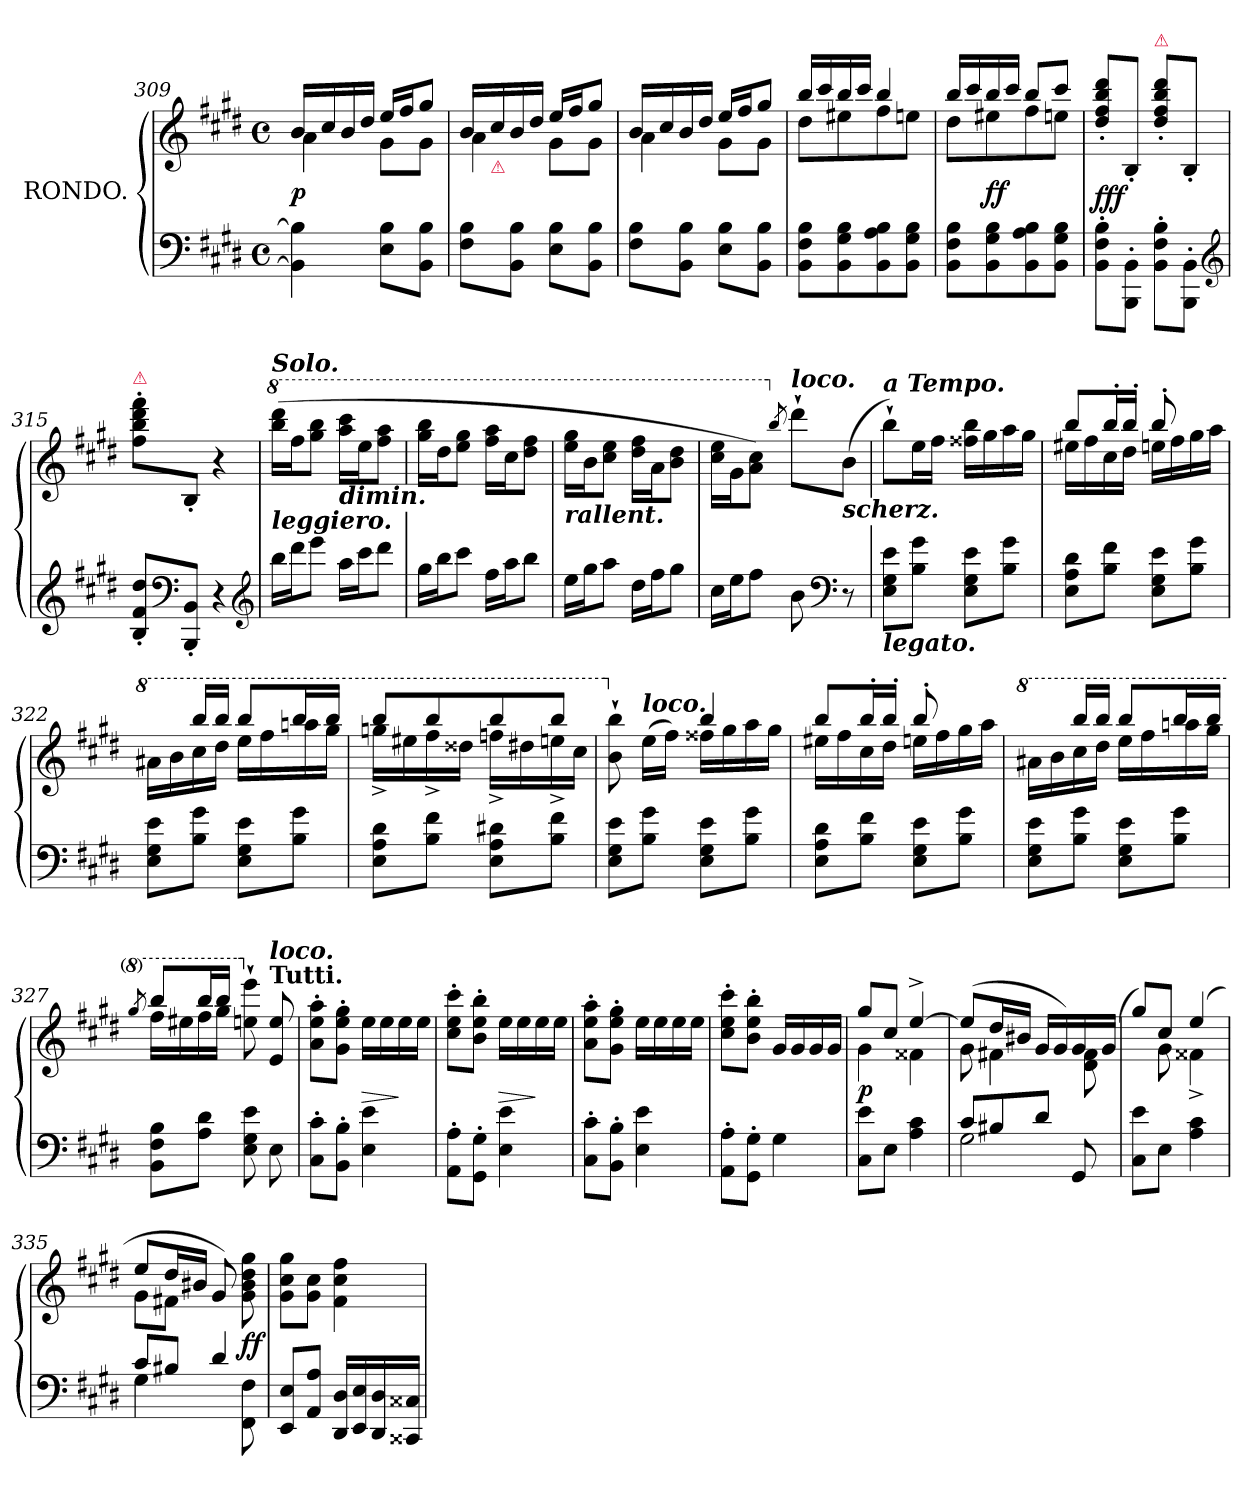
**kern	**kern	**dynam
*part1	*part1	*part1
*staff2	*staff1	*staff1/2
*I"RONDO.	*	*
*clefF4	*clefG2	*
*k[f#c#g#d#]	*k[f#c#g#d#]	*
*M2/4	*M2/4	*
*met(c)	*met(c)	*
=309	=309	=309
*	*^	*
4BB!] 4B!]	16b!LL	4a!	p
.	16cc#!	.	.
.	16b!	.	.
.	16dd#!JJ	.	.
8E!\ 8B!\L	16ee!LL	8g#!\L	.
.	16ff#!J	.	.
8BB! 8B!J	8gg#!J	8g#!J	.
=310	=310	=310	=310
8F#!\ 8B!\L	16b!LL	4a!	.
!	!LO:TX:b:i:color=crimson:t=⚠	!	!
.	16cc#!	.	.
8BB! 8B!J	16b!	.	.
.	16dd#!JJ	.	.
8E!\ 8B!\L	16ee!LL	8g#!\L	.
.	16ff#!J	.	.
8BB! 8B!J	8gg#!J	8g#!J	.
=311	=311	=311	=311
8F#!\ 8B!\L	16b!LL	4a!	.
.	16cc#!	.	.
8BB! 8B!J	16b!	.	.
.	16dd#!JJ	.	.
8E!\ 8B!\L	16ee!LL	8g#!\L	.
.	16ff#!J	.	.
8BB! 8B!J	8gg#!J	8g#!J	.
=312	=312	=312	=312
8BB!\ 8F#!\ 8B!\L	16bb!LL	8dd#!\L	.
.	16ccc#!	.	.
8BB! 8G#! 8B!	16bb!	8ee#X!	.
.	16ccc#!JJ	.	.
8BB! 8A! 8B!	4bb!	8ff#!	.
8BB! 8G#! 8B!J	.	8een!J	.
=313	=313	=313	=313
8BB!\ 8F#!\ 8B!\L	16bb!LL	8dd#!\L	.
.	16ccc#!	.	.
8BB! 8G#! 8B!	16bb!	8ee#X!	ff
.	16ccc#!JJ	.	.
8BB! 8A! 8B!	8bb!L	8ff#!	.
8BB! 8G#! 8B!J	8ccc#!J	8een!J	.
=314	=314	=314	=314
!	!LO:TX:a:color=crimson:t=⚠	!	!
*	*v	*v	*
8BB!'\ 8F#!'\ 8B!'\L	8dd#!'>\ 8ff#!'>\ 8bb!'>\ 8ddd#!'>\L	fff
8BBB!' 8BB!'J	8B'!/J	.
!	!LO:TX:a:color=crimson:t=⚠	!
8BB!'\ 8F#!'\ 8B!'\L	8dd#!'>\ 8ff#!'>\ 8bb!'>\ 8ddd#!'>\L	.
8BBB!' 8BB!'J	8B'!/J	.
*clefG2	*	*
=315	=315	=315
!	!LO:TX:a:color=crimson:t=⚠	!
8B!' 8f#!' 8dd#!'L	8ff#!'>\ 8bb!'>\ 8ddd#!'>\ 8fff#!'>\L	.
*clefF4	*	*
8BBB!' 8BB!'J	8B'!/J	.
4r	4r	.
*clefG2	*	*
=316	=316	=316
*	*8va	*
!	!LO:TX:a:Bi:t=Solo.	!
!LO:TX:a:Bi:t=leggiero.	!	!
16bbLL	(>16bbb 16dddd#LL	.
16ddd#J	16fff#J	.
8eeeJ	8ggg# 8bbbJ	.
!	!LO:TX:c:Bi:t=dimin.	!
16aaLL	16aaa 16cccc#LL	.
16ccc#J	16eeeJ	.
8ddd#J	8fff# 8aaaJ	.
=317	=317	=317
16gg#LL	16ggg# 16bbbLL	.
16bbJ	16ddd#J	.
8ccc#J	8eee 8ggg#J	.
16ff#LL	16fff# 16aaaLL	.
16aaJ	16ccc#J	.
8bbJ	8ddd# 8fff#J	.
=318	=318	=318
!	!LO:TX:b:Bi:t=rallent.	!
16eeLL	16eee 16ggg#LL	.
16gg#J	16bbJ	.
8aaJ	8ccc# 8eeeJ	.
16dd#LL	16ddd# 16fff#LL	.
16ff#J	16aaJ	.
8gg#J	8bb 8ddd#J	.
=319	=319	=319
16cc#LL	16ccc# 16eeeLL	.
16eeJ	16gg#J	.
8ff#J	8aa 8ccc#J)	.
*	*X8va	*
.	8qbb/	.
!	!LO:TX:a:Bi:t=loco.	!
8b	8ddd#`L	.
*clefF4	*	*
!	!LO:TX:b:Bi:t=scherz.	!
8r	(>8bJ	.
=320	=320	=320
!	!LO:TX:a:Bi:t=a Tempo.	!
!LO:TX:b:Bi:t=legato.	!	!
8E 8G# 8eL	8bb`L)	.
8B 8g#J	16eeL	.
.	16ff#JJ	.
8E 8G# 8eL	16ff##X 16bbLL	.
.	16gg#	.
8B 8g#J	16aa	.
.	16gg#JJ	.
=321	=321	=321
*	*^	*
8E 8A 8d#L	8bbL	16ee#XLL	.
.	.	16ff#	.
8B 8f#J	16bb'L	16cc#	.
.	16bb'JJ	16dd#JJ	.
8E 8G# 8eL	8bb'	16eenLL	.
.	.	16ff#	.
8B 8g#J	8ryy	16gg#	.
.	.	16aaJJ	.
=322	=322	=322	=322
*	*8va	*	*
8E 8G# 8eL	8ryy	16aa#XLL	.
.	.	16bb	.
8B 8g#J	16bbbLL	16ccc#	.
.	16bbbJJ	16ddd#JJ	.
8E 8G# 8eL	8bbbL	16eeeLL	.
.	.	16fff#	.
8B 8g#J	16bbbL	16aaan	.
.	16bbbJJ	16ggg#JJ	.
=323	=323	=323	=323
8E 8A 8d#L	8bbbL	16gggn^LL	.
.	.	16eee#X	.
8B 8f#J	8bbb	16fff#^	.
.	.	16ddd##XJJ	.
8E 8A 8d#XL	8bbb	16fffn^LL	.
.	.	16ddd#X	.
8B 8f#J	8bbbJ	16eeen^	.
.	.	16ccc#JJ	.
=324	=324	=324	=324
8E 8G# 8eL	4ryy	8bb` 8bbb`	.
*	*X8va	*	*
!	!	!LO:TX:a:Bi:t=loco.	!
8B 8g#J	.	(>16eeLL	.
.	.	16ff#JJ)	.
8E 8G# 8eL	4bb	16ff##XLL	.
.	.	16gg#	.
8B 8g#J	.	16aa	.
.	.	16gg#JJ	.
=325	=325	=325	=325
8E 8A 8d#L	8bbL	16ee#XLL	.
.	.	16ff#	.
8B 8f#J	16bb'L	16cc#	.
.	16bb'JJ	16dd#JJ	.
8E 8G# 8eL	8bb'	16eenLL	.
.	.	16ff#	.
8B 8g#J	8ryy	16gg#	.
.	.	16aaJJ	.
=326	=326	=326	=326
*	*8va	*	*
8E 8G# 8eL	8ryy	16aa#XLL	.
.	.	16bb	.
8B 8g#J	16bbbLL	16ccc#	.
.	16bbbJJ	16ddd#JJ	.
8E 8G# 8eL	8bbbL	16eeeLL	.
.	.	16fff#	.
8B 8g#J	16bbbL	16aaan	.
.	16bbbJJ	16ggg#JJ	.
=327	=327	=327	=327
.	8qggg#/	.	.
8BB 8F# 8BL	8bbbL	16fff#LL	.
.	.	16eee#X	.
8A 8d#J	16bbbL	16fff#	.
.	16bbbJJ	16ggg#JJ	.
8E 8G# 8e	4ryy	8eeen` 8eeee`	.
*	*X8va	*	*
!	!	!LO:TX:a:B:t=Tutti.	!
!	!	!LO:TX:a:Bi:t=loco.	!
8E!	.	8e! 8ee!	.
*	*v	*v	*
=328	=328	=328
8C#!'\ 8c#!'\L	8a!'\ 8ee!'\ 8aa!'\L	.
8BB!' 8B!'J	8g#!' 8ee!' 8gg#!'J	.
4E! 4e!	16ee!\LL	>
.	16ee!	.
.	16ee!	]
.	16ee!JJ	.
=329	=329	=329
8AA!'\ 8A!'\L	8cc#!'\ 8ee!'\ 8ccc#!'\L	.
8GG#!' 8G#!'J	8b!' 8ee!' 8bb!'J	.
4E! 4e!	16ee!\LL	>
.	16ee!	.
.	16ee!	]
.	16ee!JJ	.
=330	=330	=330
8C#!'\ 8c#!'\L	8a!'\ 8ee!'\ 8aa!'\L	.
8BB!' 8B!'J	8g#!' 8ee!' 8gg#!'J	.
4E! 4e!	16ee!\LL	.
.	16ee!	.
.	16ee!	.
.	16ee!JJ	.
=331	=331	=331
8AA!'\ 8A!'\L	8cc#!'\ 8ee!'\ 8ccc#!'\L	.
8GG#!' 8G#!'J	8b!' 8ee!' 8bb!'J	.
4G#!	16g#!LL	.
.	16g#!	.
.	16g#!	.
.	16g#!JJ	.
=332	=332	=332
*	*^	*
8C#!\ 8e!\L	8gg#!L	4g#!	p
8E!J	8cc#!J	.	.
4A! 4c#!	[4ee^!	4f##X!	.
=333	=333	=333	=333
*^	*	*	*
8c#!L	2G#!	(>8ee!L]	8g#!	.
8B#X!	.	16dd#!L	4f#X!	.
.	.	16b#X!JJ	.	.
8d#!J	.	16g#!LL	.	.
.	.	16g#!)	.	.
8GG#!	.	16g#!	8d#! 8f#!	.
.	.	(>16g#!JJ	.	.
*v	*v	*	*	*
=334	=334	=334	=334
8C#!\ 8e!\L	8gg#!L)	8ryy	.
8E!J	8cc#!J	8g#!	.
4A! 4c#!	(>4ee!	4f##X^<!	.
=335	=335	=335	=335
*^	*	*	*
8c#!L	4G#!	8ee!L	8g#!\L	.
8B#X!J	.	16dd#!L	8f#X!J	.
.	.	16b#X!JJ	.	.
4d#!	8ryy	8g#!)	4ryy	.
.	8FF#!\ 8F#!\	8g#!\ 8b#!\ 8dd#!\ 8gg#!\	.	ff
*v	*v	*	*	*
*	*v	*v	*
=336	=336	=336
8EE! 8E!L	8g#!\ 8cc#!\ 8gg#!\L	.
8AA! 8A!J	8g#! 8cc#!J	.
16DD#! 16D#!LL	4f#! 4cc#! 4ff#!	.
16EE! 16E!	.	.
16DD#! 16D#!	.	.
16CC##X! 16C##X!JJ	.	.
=	=	=
*-	*-	*-
